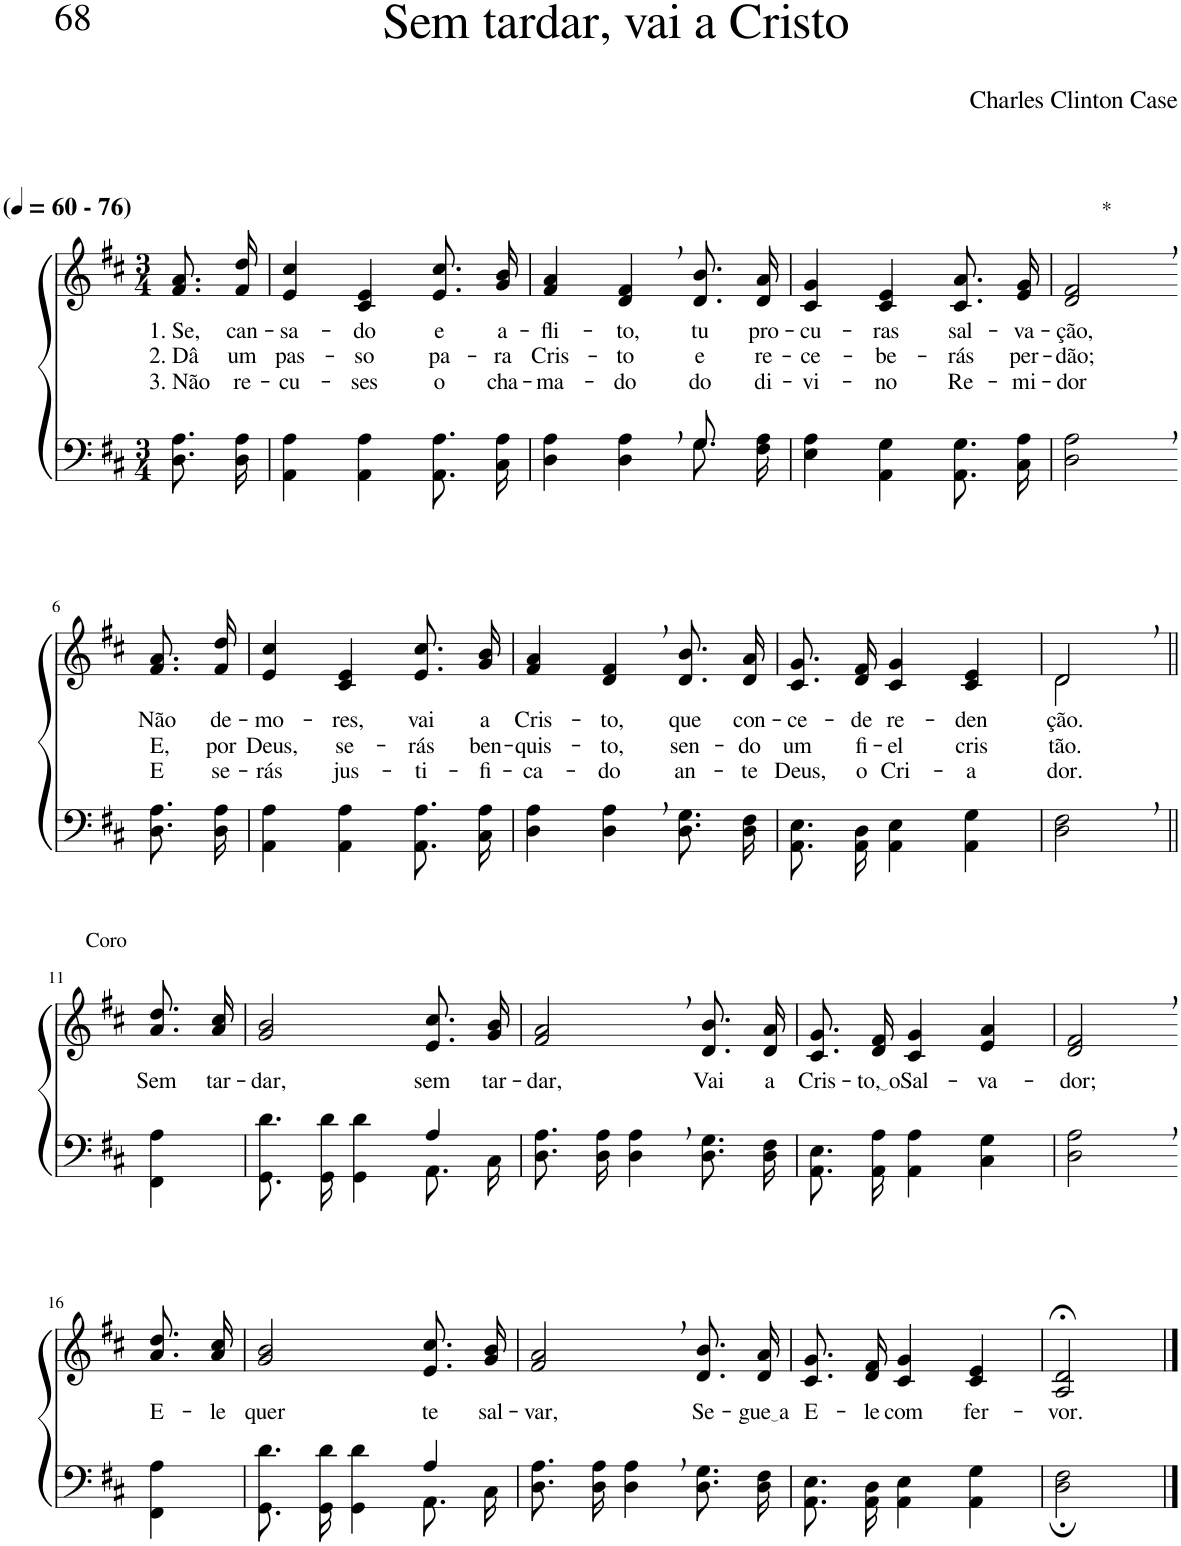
**kern	**kern	**text	**text	**text
*part2	*part1	*part1	*part1	*part1
*staff2	*staff1	*staff1	*staff1	*staff1
*I"Parte III e IV	*I"Parte I e II	*	*	*
*clefF4	*clefG2	*	*	*
*k[f#c#]	*k[f#c#]	*	*	*
*M3/4	*M3/4	*	*	*
*MM60	*MM60	*	*	*
=1	=1	=1	=1	=1
!	!LO:TX:a:B:t=(	!	!	!
!	!LO:TX:a:B:t=- 76)	!	!	!
!	!	!LO:LY:b	!LO:LY:b	!LO:LY:b
8.D\ 8.A\L	8.f#/ 8.a/L	1. Se,	2. Dâ	3. Não
!	!	!LO:LY:b	!LO:LY:b	!LO:LY:b
16D\ 16A\Jk	16f#/ 16dd/Jk	can-	um	re-
=2	=2	=2	=2	=2
!	!	!LO:LY:b	!LO:LY:b	!LO:LY:b
4AA\ 4A\	4e/ 4cc#/	-sa-	pas-	-cu-
!	!	!LO:LY:b	!LO:LY:b	!LO:LY:b
4AA\ 4A\	4c#/ 4e/	-do	-so	-ses
!	!	!LO:LY:b	!LO:LY:b	!LO:LY:b
8.AA\ 8.A\L	8.e/ 8.cc#/L	e	pa-	o
!	!	!LO:LY:b	!LO:LY:b	!LO:LY:b
16C#\ 16A\Jk	16g/ 16b/Jk	a-	-ra	cha-
=3	=3	=3	=3	=3
*^	*	*	*	*
!	!	!	!LO:LY:b	!LO:LY:b	!LO:LY:b
2ryy	4D\ 4A\	4f#/ 4a/	-fli-	Cris-	-ma-
!	!	!	!LO:LY:b	!LO:LY:b	!LO:LY:b
.	4D\ 4A\	4d/, 4f#/,	-to,	-to	-do
!	!	!	!LO:LY:b	!LO:LY:b	!LO:LY:b
8.G/	8.G\L	8.d/ 8.b/L	tu	e	do
!	!	!	!LO:LY:b	!LO:LY:b	!LO:LY:b
16ryy	16F#\ 16A\Jk	16d/ 16a/Jk	pro-	re-	di-
=4	=4	=4	=4	=4	=4
!	!	!	!LO:LY:b	!LO:LY:b	!LO:LY:b
*v	*v	*	*	*	*
4E\ 4A\	4c#/ 4g/	-cu-	-ce-	-vi-
!	!	!LO:LY:b	!LO:LY:b	!LO:LY:b
4AA\ 4G\	4c#/ 4e/	-ras	-be-	-no
!	!	!LO:LY:b	!LO:LY:b	!LO:LY:b
8.AA\ 8.G\L	8.c#/ 8.a/L	sal-	-rás	Re-
!	!	!LO:LY:b	!LO:LY:b	!LO:LY:b
16C#\ 16A\Jk	16e/ 16g/Jk	-va-	per-	-mi-
=5	=5	=5	=5	=5
!	!LO:TX:a:t=*	!	!	!
!	!	!LO:LY:b	!LO:LY:b	!LO:LY:b
2D\, 2A\,	2d/, 2f#/,	-ção,	-dão;	-dor
!!LO:LB:g=z
=6-	=6-	=6-	=6-	=6-
!	!	!LO:LY:b	!LO:LY:b	!LO:LY:b
8.D\ 8.A\L	8.f#/ 8.a/L	Não	E,	E
!	!	!LO:LY:b	!LO:LY:b	!LO:LY:b
16D\ 16A\Jk	16f#/ 16dd/Jk	de-	por	se-
=7	=7	=7	=7	=7
!	!	!LO:LY:b	!LO:LY:b	!LO:LY:b
4AA\ 4A\	4e/ 4cc#/	-mo-	Deus,	-rás
!	!	!LO:LY:b	!LO:LY:b	!LO:LY:b
4AA\ 4A\	4c#/ 4e/	-res,	se-	jus-
!	!	!LO:LY:b	!LO:LY:b	!LO:LY:b
8.AA\ 8.A\L	8.e/ 8.cc#/L	vai	-rás	-ti-
!	!	!LO:LY:b	!LO:LY:b	!LO:LY:b
16C#\ 16A\Jk	16g/ 16b/Jk	a	ben-	-fi-
=8	=8	=8	=8	=8
!	!	!LO:LY:b	!LO:LY:b	!LO:LY:b
4D\ 4A\	4f#/ 4a/	Cris-	-quis-	-ca-
!	!	!LO:LY:b	!LO:LY:b	!LO:LY:b
4D\, 4A\,	4d/, 4f#/,	-to,	-to,	-do
!	!	!LO:LY:b	!LO:LY:b	!LO:LY:b
8.D\ 8.G\L	8.d/ 8.b/L	que	sen-	an-
!	!	!LO:LY:b	!LO:LY:b	!LO:LY:b
16D\ 16F#\Jk	16d/ 16a/Jk	con-	-do	-te
=9	=9	=9	=9	=9
!	!	!LO:LY:b	!LO:LY:b	!LO:LY:b
8.AA/ 8.E/L	8.c#/ 8.g/L	-ce-	um	Deus,
!	!	!LO:LY:b	!LO:LY:b	!LO:LY:b
16AA/ 16D/Jk	16d/ 16f#/Jk	-de	fi-	o
!	!	!LO:LY:b	!LO:LY:b	!LO:LY:b
4AA\ 4E\	4c#/ 4g/	re-	-el	Cri-
!	!	!LO:LY:b	!LO:LY:b	!LO:LY:b
4AA\ 4G\	4c#/ 4e/	-den-	cris-	-a-
=10	=10	=10	=10	=10
*	*^	*	*	*
!	!	!	!LO:LY:b	!LO:LY:b	!LO:LY:b
2D\, 2F#\,	2d,/	2d\	-ção.	-tão.	-dor.
!!LO:LB:g=z
=11||	=11||	=11||	=11||	=11||	=11||
!	!LO:TX:a:t=Coro	!	!	!	!
!	!	!	!LO:LY:b	!	!
*	*v	*v	*	*	*
4FF#\ 4A\	8.a\ 8.dd\L	Sem	.	.
!	!	!LO:LY:b	!	!
.	16a\ 16cc#\Jk	tar-	.	.
=12	=12	=12	=12	=12
*^	*	*	*	*
!	!	!	!LO:LY:b	!	!
2ryy	8.GG\ 8.d\L	2g/ 2b/	-dar,	.	.
.	16GG\ 16d\Jk	.	.	.	.
.	4GG\ 4d\	.	.	.	.
!	!	!	!LO:LY:b	!	!
4A/	8.AA\L	8.e/ 8.cc#/L	sem	.	.
!	!	!	!LO:LY:b	!	!
.	16C#\Jk	16g/ 16b/Jk	tar-	.	.
=13	=13	=13	=13	=13	=13
!	!	!	!LO:LY:b	!	!
*v	*v	*	*	*	*
8.D\ 8.A\L	2f#/, 2a/,	-dar,	.	.
16D\ 16A\Jk	.	.	.	.
4D\, 4A\,	.	.	.	.
!	!	!LO:LY:b	!	!
8.D\ 8.G\L	8.d/ 8.b/L	Vai	.	.
!	!	!LO:LY:b	!	!
16D\ 16F#\Jk	16d/ 16a/Jk	a	.	.
=14	=14	=14	=14	=14
!	!	!LO:LY:b	!	!
8.AA\ 8.E\L	8.c#/ 8.g/L	Cris-	.	.
!	!	!LO:LY:b	!	!
16AA\ 16A\Jk	16d/ 16f#/Jk	to, o	.	.
!	!	!LO:LY:b	!	!
4AA\ 4A\	4c#/ 4g/	Sal-	.	.
!	!	!LO:LY:b	!	!
4C#\ 4G\	4e/ 4a/	-va-	.	.
=15	=15	=15	=15	=15
!	!	!LO:LY:b	!	!
2D\, 2A\,	2d/, 2f#/,	-dor;	.	.
!!LO:LB:g=z
=16-	=16-	=16-	=16-	=16-
!	!	!LO:LY:b	!	!
4FF#\ 4A\	8.a\ 8.dd\L	E-	.	.
!	!	!LO:LY:b	!	!
.	16a\ 16cc#\Jk	-le	.	.
=17	=17	=17	=17	=17
*^	*	*	*	*
!	!	!	!LO:LY:b	!	!
2ryy	8.GG\ 8.d\L	2g/ 2b/	quer	.	.
.	16GG\ 16d\Jk	.	.	.	.
.	4GG\ 4d\	.	.	.	.
!	!	!	!LO:LY:b	!	!
4A/	8.AA\L	8.e/ 8.cc#/L	te	.	.
!	!	!	!LO:LY:b	!	!
.	16C#\Jk	16g/ 16b/Jk	sal-	.	.
=18	=18	=18	=18	=18	=18
!	!	!	!LO:LY:b	!	!
*v	*v	*	*	*	*
8.D\ 8.A\L	2f#/, 2a/,	-var,	.	.
16D\ 16A\Jk	.	.	.	.
4D\, 4A\,	.	.	.	.
!	!	!LO:LY:b	!	!
8.D\ 8.G\L	8.d/ 8.b/L	Se-	.	.
!	!	!LO:LY:b	!	!
16D\ 16F#\Jk	16d/ 16a/Jk	gue a	.	.
=19	=19	=19	=19	=19
!	!	!LO:LY:b	!	!
8.AA/ 8.E/L	8.c#/ 8.g/L	E-	.	.
!	!	!LO:LY:b	!	!
16AA/ 16D/Jk	16d/ 16f#/Jk	-le	.	.
!	!	!LO:LY:b	!	!
4AA\ 4E\	4c#/ 4g/	com	.	.
!	!	!LO:LY:b	!	!
4AA\ 4G\	4c#/ 4e/	fer-	.	.
=20	=20	=20	=20	=20
!	!	!LO:LY:b	!	!
2D\; 2F#\;	2A/;< 2d/;<	-vor.	.	.
==	==	==	==	==
*-	*-	*-	*-	*-
